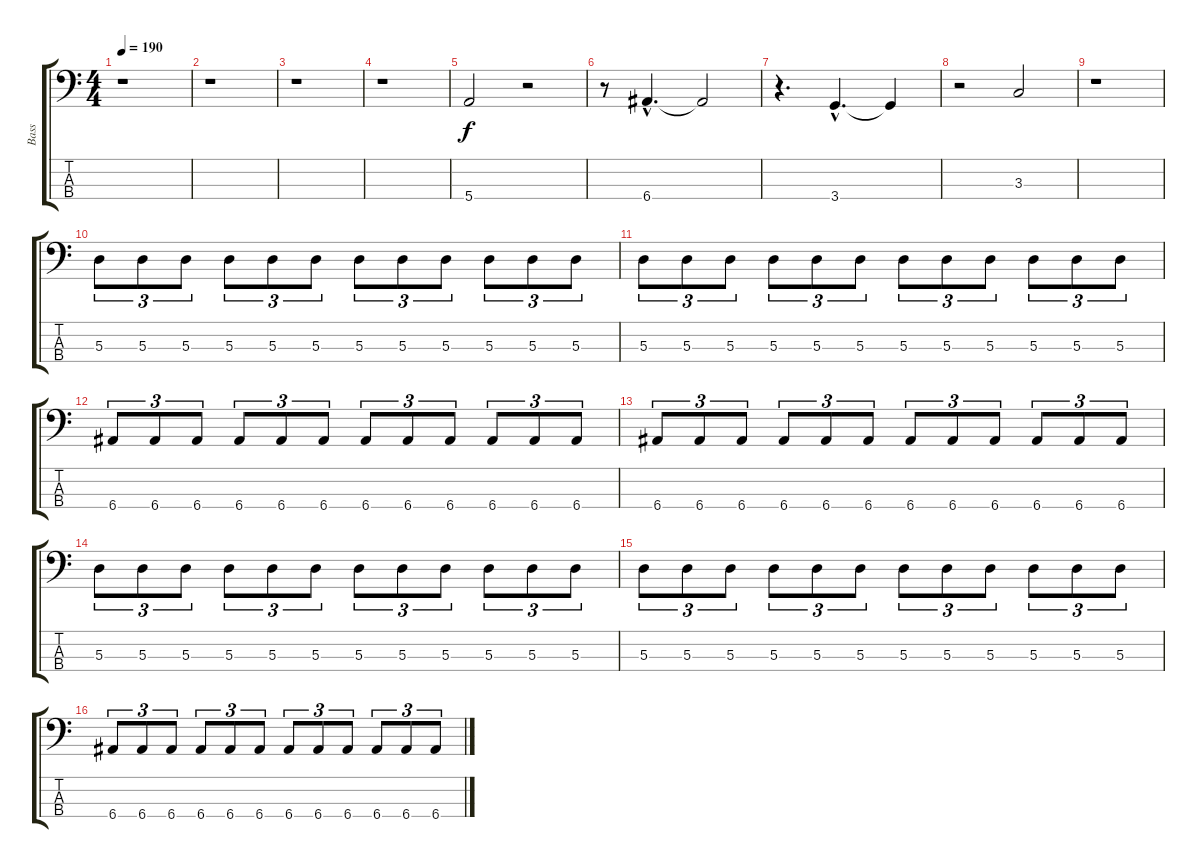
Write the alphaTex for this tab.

\track ("Bass" "Bass") {instrument electricbasspick}
\staff {score tabs}
\tuning (G2 D2 A1 E1) {hide}
\ts (4 4)
\tempo 190
\clef f4
\ks c
r.1{dy f instrument electricbasspick} |
r.1 |
r.1 |
r.1 |
5.4.2 r.2 |
r.8 6.4{hac}.4{d} 6.4{t}.2 |
r.4{d} 3.4{hac}.4{d} 3.4{t}.4 |
r.2 3.3.2 |
r.1 |
5.3.8{tu (3 2)} 5.3.8{tu (3 2)} 5.3.8{tu (3 2)} 5.3.8{tu (3 2)} 5.3.8{tu (3 2)} 5.3.8{tu (3 2)} 5.3.8{tu (3 2)} 5.3.8{tu (3 2)} 5.3.8{tu (3 2)} 5.3.8{tu (3 2)} 5.3.8{tu (3 2)} 5.3.8{tu (3 2)} |
5.3.8{tu (3 2)} 5.3.8{tu (3 2)} 5.3.8{tu (3 2)} 5.3.8{tu (3 2)} 5.3.8{tu (3 2)} 5.3.8{tu (3 2)} 5.3.8{tu (3 2)} 5.3.8{tu (3 2)} 5.3.8{tu (3 2)} 5.3.8{tu (3 2)} 5.3.8{tu (3 2)} 5.3.8{tu (3 2)} |
6.4.8{tu (3 2)} 6.4.8{tu (3 2)} 6.4.8{tu (3 2)} 6.4.8{tu (3 2)} 6.4.8{tu (3 2)} 6.4.8{tu (3 2)} 6.4.8{tu (3 2)} 6.4.8{tu (3 2)} 6.4.8{tu (3 2)} 6.4.8{tu (3 2)} 6.4.8{tu (3 2)} 6.4.8{tu (3 2)} |
6.4.8{tu (3 2)} 6.4.8{tu (3 2)} 6.4.8{tu (3 2)} 6.4.8{tu (3 2)} 6.4.8{tu (3 2)} 6.4.8{tu (3 2)} 6.4.8{tu (3 2)} 6.4.8{tu (3 2)} 6.4.8{tu (3 2)} 6.4.8{tu (3 2)} 6.4.8{tu (3 2)} 6.4.8{tu (3 2)} |
5.3.8{tu (3 2)} 5.3.8{tu (3 2)} 5.3.8{tu (3 2)} 5.3.8{tu (3 2)} 5.3.8{tu (3 2)} 5.3.8{tu (3 2)} 5.3.8{tu (3 2)} 5.3.8{tu (3 2)} 5.3.8{tu (3 2)} 5.3.8{tu (3 2)} 5.3.8{tu (3 2)} 5.3.8{tu (3 2)} |
5.3.8{tu (3 2)} 5.3.8{tu (3 2)} 5.3.8{tu (3 2)} 5.3.8{tu (3 2)} 5.3.8{tu (3 2)} 5.3.8{tu (3 2)} 5.3.8{tu (3 2)} 5.3.8{tu (3 2)} 5.3.8{tu (3 2)} 5.3.8{tu (3 2)} 5.3.8{tu (3 2)} 5.3.8{tu (3 2)} |
6.4.8{tu (3 2)} 6.4.8{tu (3 2)} 6.4.8{tu (3 2)} 6.4.8{tu (3 2)} 6.4.8{tu (3 2)} 6.4.8{tu (3 2)} 6.4.8{tu (3 2)} 6.4.8{tu (3 2)} 6.4.8{tu (3 2)} 6.4.8{tu (3 2)} 6.4.8{tu (3 2)} 6.4.8{tu (3 2)}
